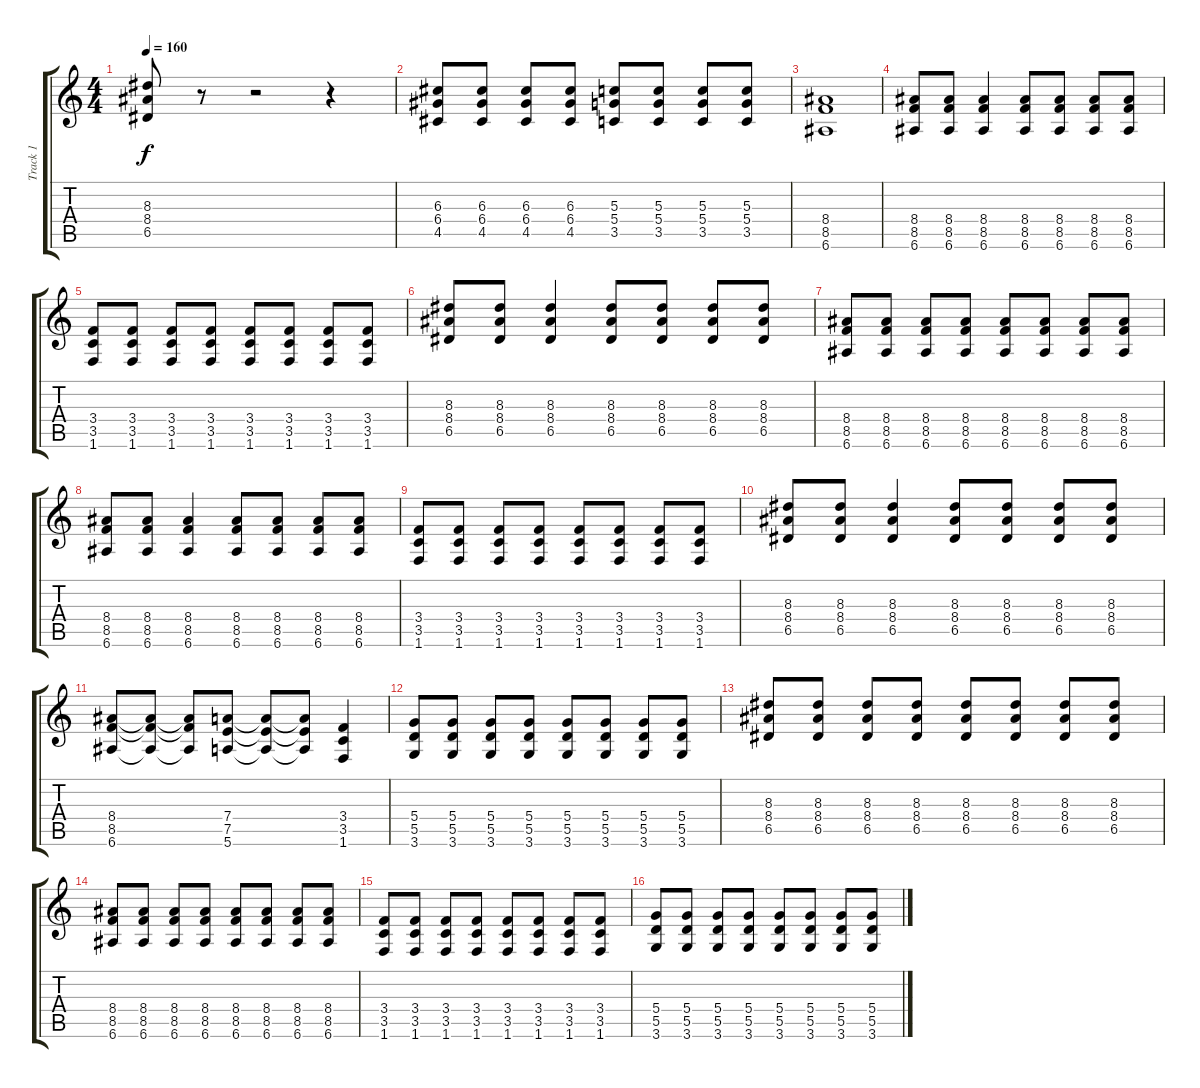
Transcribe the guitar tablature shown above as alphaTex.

\track ("Track 1" "Track 1") {instrument overdrivenguitar}
\staff {score tabs}
\tuning (E4 B3 G3 D3 A2 E2) {hide}
\ts (4 4)
\tempo 160
\clef g2
\ks c
(8.3 8.4 6.5).8{dy f} r.8 r.2 r.4 |
(6.3 6.4 4.5).8 (6.3 6.4 4.5).8 (6.3 6.4 4.5).8 (6.3 6.4 4.5).8 (5.3 5.4 3.5).8 (5.3 5.4 3.5).8 (5.3 5.4 3.5).8 (5.3 5.4 3.5).8 |
(8.4 8.5 6.6).1 |
(8.4 8.5 6.6).8 (8.4 8.5 6.6).8 (8.4 8.5 6.6).4 (8.4 8.5 6.6).8 (8.4 8.5 6.6).8 (8.4 8.5 6.6).8 (8.4 8.5 6.6).8 |
(3.4 3.5 1.6).8 (3.4 3.5 1.6).8 (3.4 3.5 1.6).8 (3.4 3.5 1.6).8 (3.4 3.5 1.6).8 (3.4 3.5 1.6).8 (3.4 3.5 1.6).8 (3.4 3.5 1.6).8 |
(8.3 8.4 6.5).8 (8.3 8.4 6.5).8 (8.3 8.4 6.5).4 (8.3 8.4 6.5).8 (8.3 8.4 6.5).8 (8.3 8.4 6.5).8 (8.3 8.4 6.5).8 |
(8.4 8.5 6.6).8 (8.4 8.5 6.6).8 (8.4 8.5 6.6).8 (8.4 8.5 6.6).8 (8.4 8.5 6.6).8 (8.4 8.5 6.6).8 (8.4 8.5 6.6).8 (8.4 8.5 6.6).8 |
(8.4 8.5 6.6).8{txt ""} (8.4 8.5 6.6).8 (8.4 8.5 6.6).4 (8.4 8.5 6.6).8 (8.4 8.5 6.6).8 (8.4 8.5 6.6).8 (8.4 8.5 6.6).8 |
(3.4 3.5 1.6).8 (3.4 3.5 1.6).8 (3.4 3.5 1.6).8 (3.4 3.5 1.6).8 (3.4 3.5 1.6).8 (3.4 3.5 1.6).8 (3.4 3.5 1.6).8 (3.4 3.5 1.6).8 |
(8.3 8.4 6.5).8 (8.3 8.4 6.5).8 (8.3 8.4 6.5).4 (8.3 8.4 6.5).8 (8.3 8.4 6.5).8 (8.3 8.4 6.5).8 (8.3 8.4 6.5).8 |
(8.4 8.5 6.6).8 (8.4{t} 8.5{t} 6.6{t}).8 (8.4{t} 8.5{t} 6.6{t}).8 (7.4 7.5 5.6).8 (7.4{t} 7.5{t} 5.6{t}).8 (7.4{t} 7.5{t} 5.6{t}).8 (3.4 3.5 1.6).4 |
(5.4 5.5 3.6).8 (5.4 5.5 3.6).8 (5.4 5.5 3.6).8 (5.4 5.5 3.6).8 (5.4 5.5 3.6).8 (5.4 5.5 3.6).8 (5.4 5.5 3.6).8 (5.4 5.5 3.6).8 |
(8.3 8.4 6.5).8 (8.3 8.4 6.5).8 (8.3 8.4 6.5).8 (8.3 8.4 6.5).8 (8.3 8.4 6.5).8 (8.3 8.4 6.5).8 (8.3 8.4 6.5).8 (8.3 8.4 6.5).8 |
(8.4 8.5 6.6).8 (8.4 8.5 6.6).8 (8.4 8.5 6.6).8 (8.4 8.5 6.6).8 (8.4 8.5 6.6).8 (8.4 8.5 6.6).8 (8.4 8.5 6.6).8 (8.4 8.5 6.6).8 |
(3.4 3.5 1.6).8 (3.4 3.5 1.6).8 (3.4 3.5 1.6).8 (3.4 3.5 1.6).8 (3.4 3.5 1.6).8 (3.4 3.5 1.6).8 (3.4 3.5 1.6).8 (3.4 3.5 1.6).8 |
(5.4 5.5 3.6).8 (5.4 5.5 3.6).8 (5.4 5.5 3.6).8 (5.4 5.5 3.6).8 (5.4 5.5 3.6).8 (5.4 5.5 3.6).8 (5.4 5.5 3.6).8 (5.4 5.5 3.6).8
